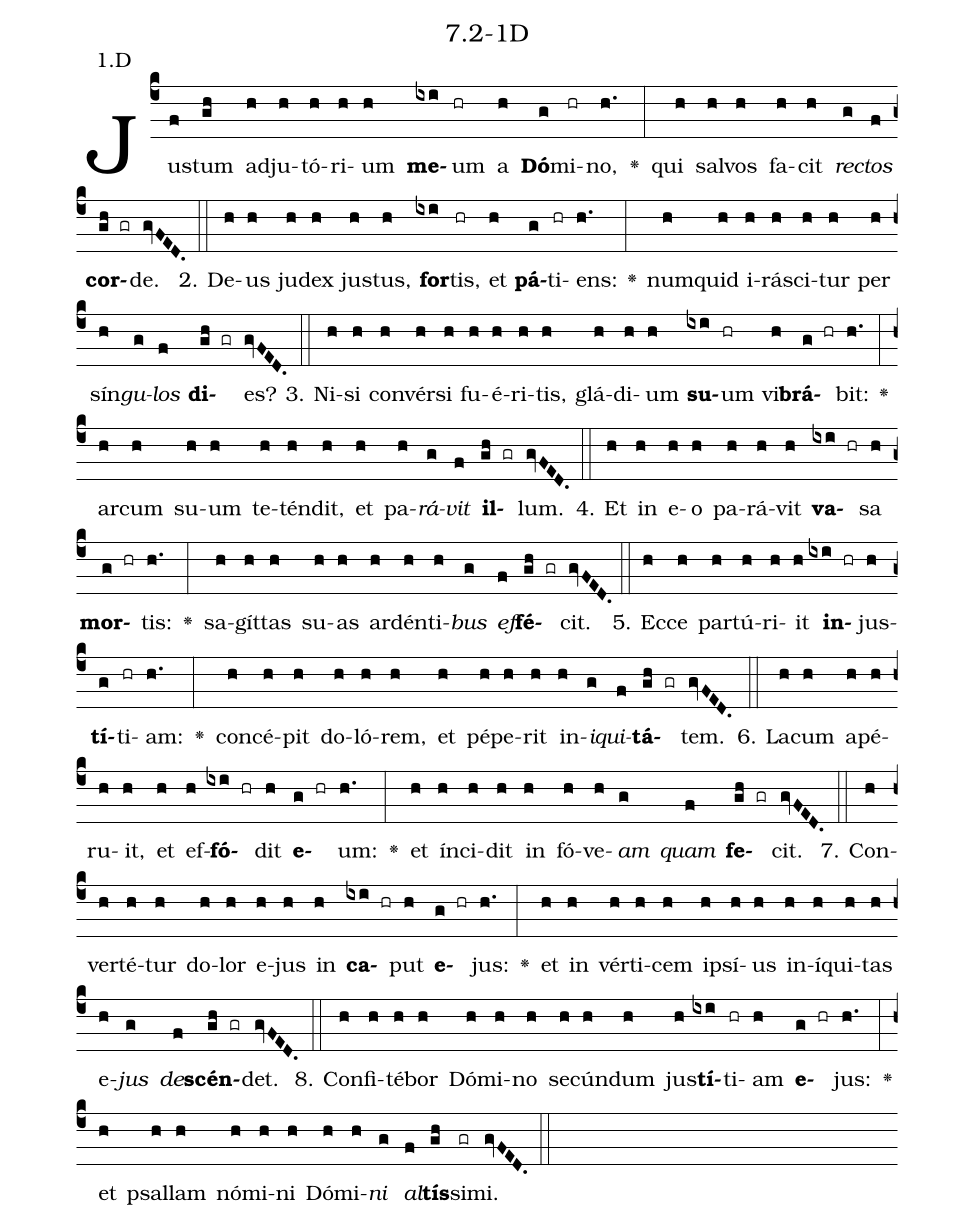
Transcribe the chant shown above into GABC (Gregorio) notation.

name: 7.2-1D;
annotation: 1.D;
%%
(c4)Jus(f)tum(gh) ad(h)ju(h)tó(h)ri(h)um(h) <b>me</b>(ixi)um(hr) a(h) <b>Dó</b>(g)mi(hr)no,(h.) <v>\greheightstar</v>(:) qui(h) sal(h)vos(h) fa(h)cit(h) <i>rec</i>(g)<i>tos</i>(f) <b>cor</b>(gh gr)de.(gvFED.) (::)
2. De(h)us(h) ju(h)dex(h) jus(h)tus,(h) <b>for</b>(ixi)tis,(hr) et(h) <b>pá</b>(g)ti(hr)ens:(h.) <v>\greheightstar</v>(:) num(h)quid(h) i(h)rá(h)sci(h)tur(h) per(h) sín(h)<i>gu</i>(g)<i>los</i>(f) <b>di</b>(gh gr)es?(gvFED.) (::)
3. Ni(h)si(h) con(h)vér(h)si(h) fu(h)é(h)ri(h)tis,(h) glá(h)di(h)um(h) <b>su</b>(ixi)um(hr) vi(h)<b>brá</b>(g hr)bit:(h.) <v>\greheightstar</v>(:) ar(h)cum(h) su(h)um(h) te(h)tén(h)dit,(h) et(h) pa(h)<i>rá</i>(g)<i>vit</i>(f) <b>il</b>(gh gr)lum.(gvFED.) (::)
4. Et(h) in(h) e(h)o(h) pa(h)rá(h)vit(h) <b>va</b>(ixi hr)sa(h) <b>mor</b>(g hr)tis:(h.) <v>\greheightstar</v>(:) sa(h)gít(h)tas(h) su(h)as(h) ar(h)dén(h)ti(h)<i>bus</i>(g) <i>ef</i>(f)<b>fé</b>(gh gr)cit.(gvFED.) (::)
5. Ec(h)ce(h) par(h)tú(h)ri(h)it(h) <b>in</b>(ixi hr)jus(h)<b>tí</b>(g)ti(hr)am:(h.) <v>\greheightstar</v>(:) con(h)cé(h)pit(h) do(h)ló(h)rem,(h) et(h) pé(h)pe(h)rit(h) in(h)<i>i</i>(g)<i>qui</i>(f)<b>tá</b>(gh gr)tem.(gvFED.) (::)
6. La(h)cum(h) a(h)pé(h)ru(h)it,(h) et(h) ef(h)<b>fó</b>(ixi hr)dit(h) <b>e</b>(g hr)um:(h.) <v>\greheightstar</v>(:) et(h) ín(h)ci(h)dit(h) in(h) fó(h)ve(h)<i>am</i>(g) <i>quam</i>(f) <b>fe</b>(gh gr)cit.(gvFED.) (::)
7. Con(h)ver(h)té(h)tur(h) do(h)lor(h) e(h)jus(h) in(h) <b>ca</b>(ixi hr)put(h) <b>e</b>(g hr)jus:(h.) <v>\greheightstar</v>(:) et(h) in(h) vér(h)ti(h)cem(h) ip(h)sí(h)us(h) in(h)í(h)qui(h)tas(h) e(h)<i>jus</i>(g) <i>de</i>(f)<b>scén</b>(gh gr)det.(gvFED.) (::)
8. Con(h)fi(h)té(h)bor(h) Dó(h)mi(h)no(h) se(h)cún(h)dum(h) jus(h)<b>tí</b>(ixi)ti(hr)am(h) <b>e</b>(g hr)jus:(h.) <v>\greheightstar</v>(:) et(h) psal(h)lam(h) nó(h)mi(h)ni(h) Dó(h)mi(h)<i>ni</i>(g) <i>al</i>(f)<b>tís</b>(gh)si(gr)mi.(gvFED.) (::)
